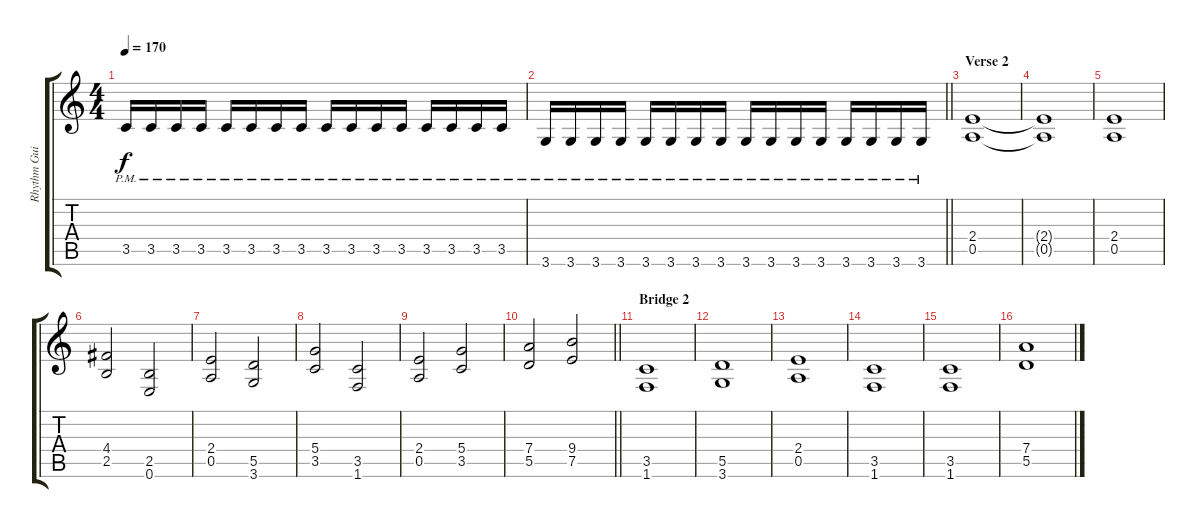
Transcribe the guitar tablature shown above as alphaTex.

\track ("Rhythm Guitar 1: Juha-Pekka Alanen" "Rhythm Gui") {instrument distortionguitar}
\staff {score tabs}
\tuning (E4 B3 G3 D3 A2 E2) {hide}
\ts (4 4)
\tempo 170
\clef g2
\ks aminor
3.5{pm}.16{dy f} 3.5{pm}.16 3.5{pm}.16 3.5{pm}.16 3.5{pm}.16 3.5{pm}.16 3.5{pm}.16 3.5{pm}.16 3.5{pm}.16 3.5{pm}.16 3.5{pm}.16 3.5{pm}.16 3.5{pm}.16 3.5{pm}.16 3.5{pm}.16 3.5{pm}.16 |
\barLineRight lightlight
3.6{pm}.16 3.6{pm}.16 3.6{pm}.16 3.6{pm}.16 3.6{pm}.16 3.6{pm}.16 3.6{pm}.16 3.6{pm}.16 3.6{pm}.16 3.6{pm}.16 3.6{pm}.16 3.6{pm}.16 3.6{pm}.16 3.6{pm}.16 3.6{pm}.16 3.6{pm}.16 |
\section ("" "Verse 2")
(2.4 0.5).1 |
(2.4{t} 0.5{t}).1 |
(2.4 0.5).1 |
(4.4 2.5).2 (2.5 0.6).2 |
(2.4 0.5).2 (5.5 3.6).2 |
(5.4 3.5).2 (3.5 1.6).2 |
(2.4 0.5).2 (5.4 3.5).2 |
\barLineRight lightlight
(7.4 5.5).2 (9.4 7.5).2 |
\section ("" "Bridge 2")
(3.5 1.6).1 |
(5.5 3.6).1 |
(2.4 0.5).1 |
(3.5 1.6).1 |
(3.5 1.6).1 |
(7.4 5.5).1
